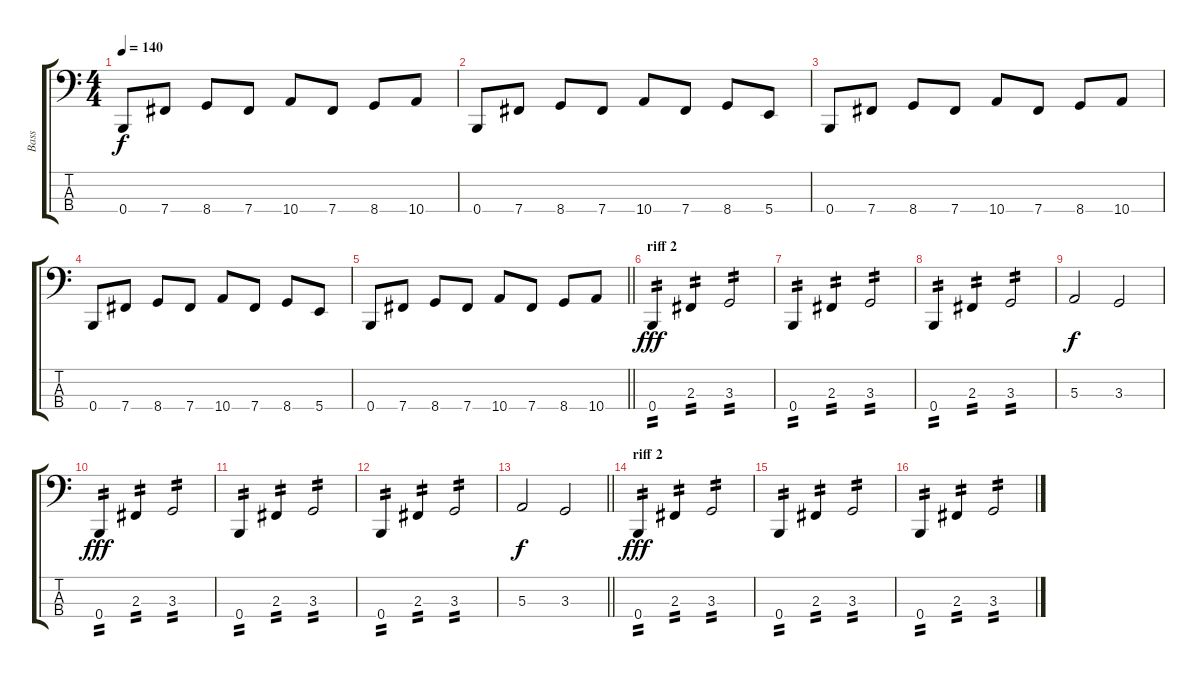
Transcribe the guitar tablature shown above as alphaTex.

\track ("Bass" "Bass") {instrument electricbassfinger}
\staff {score tabs}
\tuning (D2 A1 E1 B0) {hide}
\ts (4 4)
\tempo 140
\clef f4
\ks c
0.4.8{dy f} 7.4.8 8.4.8 7.4.8 10.4.8 7.4.8 8.4.8 10.4.8 |
0.4.8 7.4.8 8.4.8 7.4.8 10.4.8 7.4.8 8.4.8 5.4.8 |
0.4.8 7.4.8 8.4.8 7.4.8 10.4.8 7.4.8 8.4.8 10.4.8 |
0.4.8 7.4.8 8.4.8 7.4.8 10.4.8 7.4.8 8.4.8 5.4.8 |
\barLineRight lightlight
0.4.8 7.4.8 8.4.8 7.4.8 10.4.8 7.4.8 8.4.8 10.4.8 |
\section ("" "riff 2")
0.4.4{tp 2 dy fff} 2.3.4{tp 2} 3.3.2{tp 2} |
0.4.4{tp 2} 2.3.4{tp 2} 3.3.2{tp 2} |
0.4.4{tp 2} 2.3.4{tp 2} 3.3.2{tp 2} |
5.3.2{dy f} 3.3.2 |
0.4.4{tp 2 dy fff} 2.3.4{tp 2} 3.3.2{tp 2} |
0.4.4{tp 2} 2.3.4{tp 2} 3.3.2{tp 2} |
0.4.4{tp 2} 2.3.4{tp 2} 3.3.2{tp 2} |
\barLineRight lightlight
5.3.2{dy f} 3.3.2 |
\section ("" "riff 2")
0.4.4{tp 2 dy fff} 2.3.4{tp 2} 3.3.2{tp 2} |
0.4.4{tp 2} 2.3.4{tp 2} 3.3.2{tp 2} |
0.4.4{tp 2} 2.3.4{tp 2} 3.3.2{tp 2}
